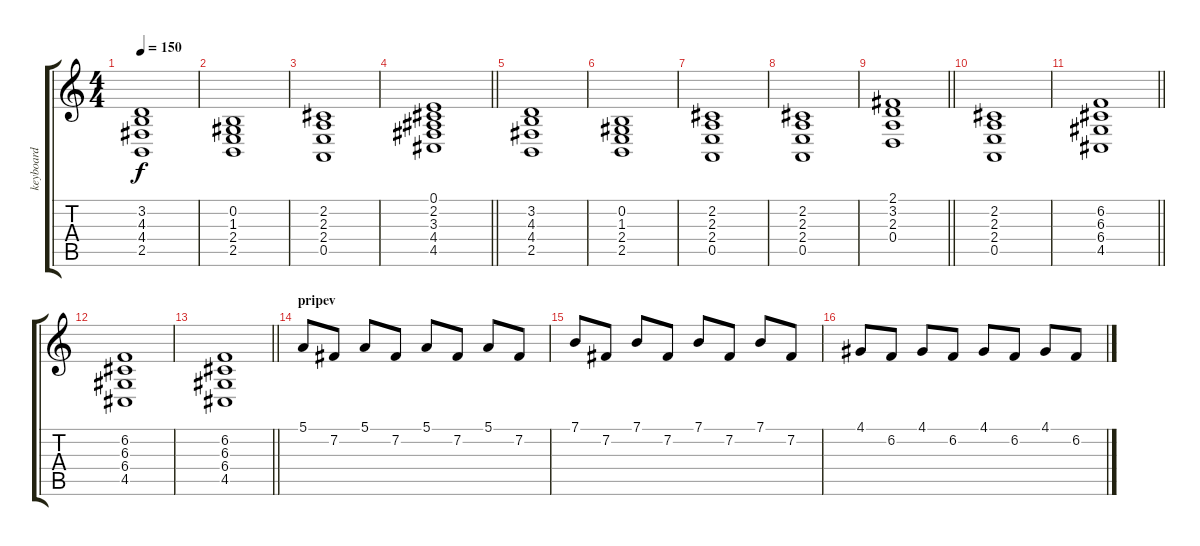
\track ("keyboard" "keyboard") {instrument honkytonkpiano}
\staff {score tabs}
\tuning (E4 B3 G3 D3 A2 E2) {hide}
\ts (4 4)
\tempo 150
\clef g2
\ks c
(3.2 4.3 4.4 2.5).1{dy f} |
(0.2 1.3 2.4 2.5).1 |
(2.2 2.3 2.4 0.5).1 |
\barLineRight lightlight
(0.1 2.2 3.3 4.4 4.5).1 |
(3.2 4.3 4.4 2.5).1 |
(0.2 1.3 2.4 2.5).1 |
(2.2 2.3 2.4 0.5).1 |
(2.2 2.3 2.4 0.5).1 |
\barLineRight lightlight
(2.1 3.2 2.3 0.4).1 |
(2.2 2.3 2.4 0.5).1 |
\barLineRight lightlight
(6.2 6.3 6.4 4.5).1 |
(6.2 6.3 6.4 4.5).1 |
\barLineRight lightlight
(6.2 6.3 6.4 4.5).1 |
\section ("" "pripev")
5.1.8 7.2.8 5.1.8 7.2.8 5.1.8 7.2.8 5.1.8 7.2.8 |
7.1.8 7.2.8 7.1.8 7.2.8 7.1.8 7.2.8 7.1.8 7.2.8 |
4.1.8 6.2.8 4.1.8 6.2.8 4.1.8 6.2.8 4.1.8 6.2.8
